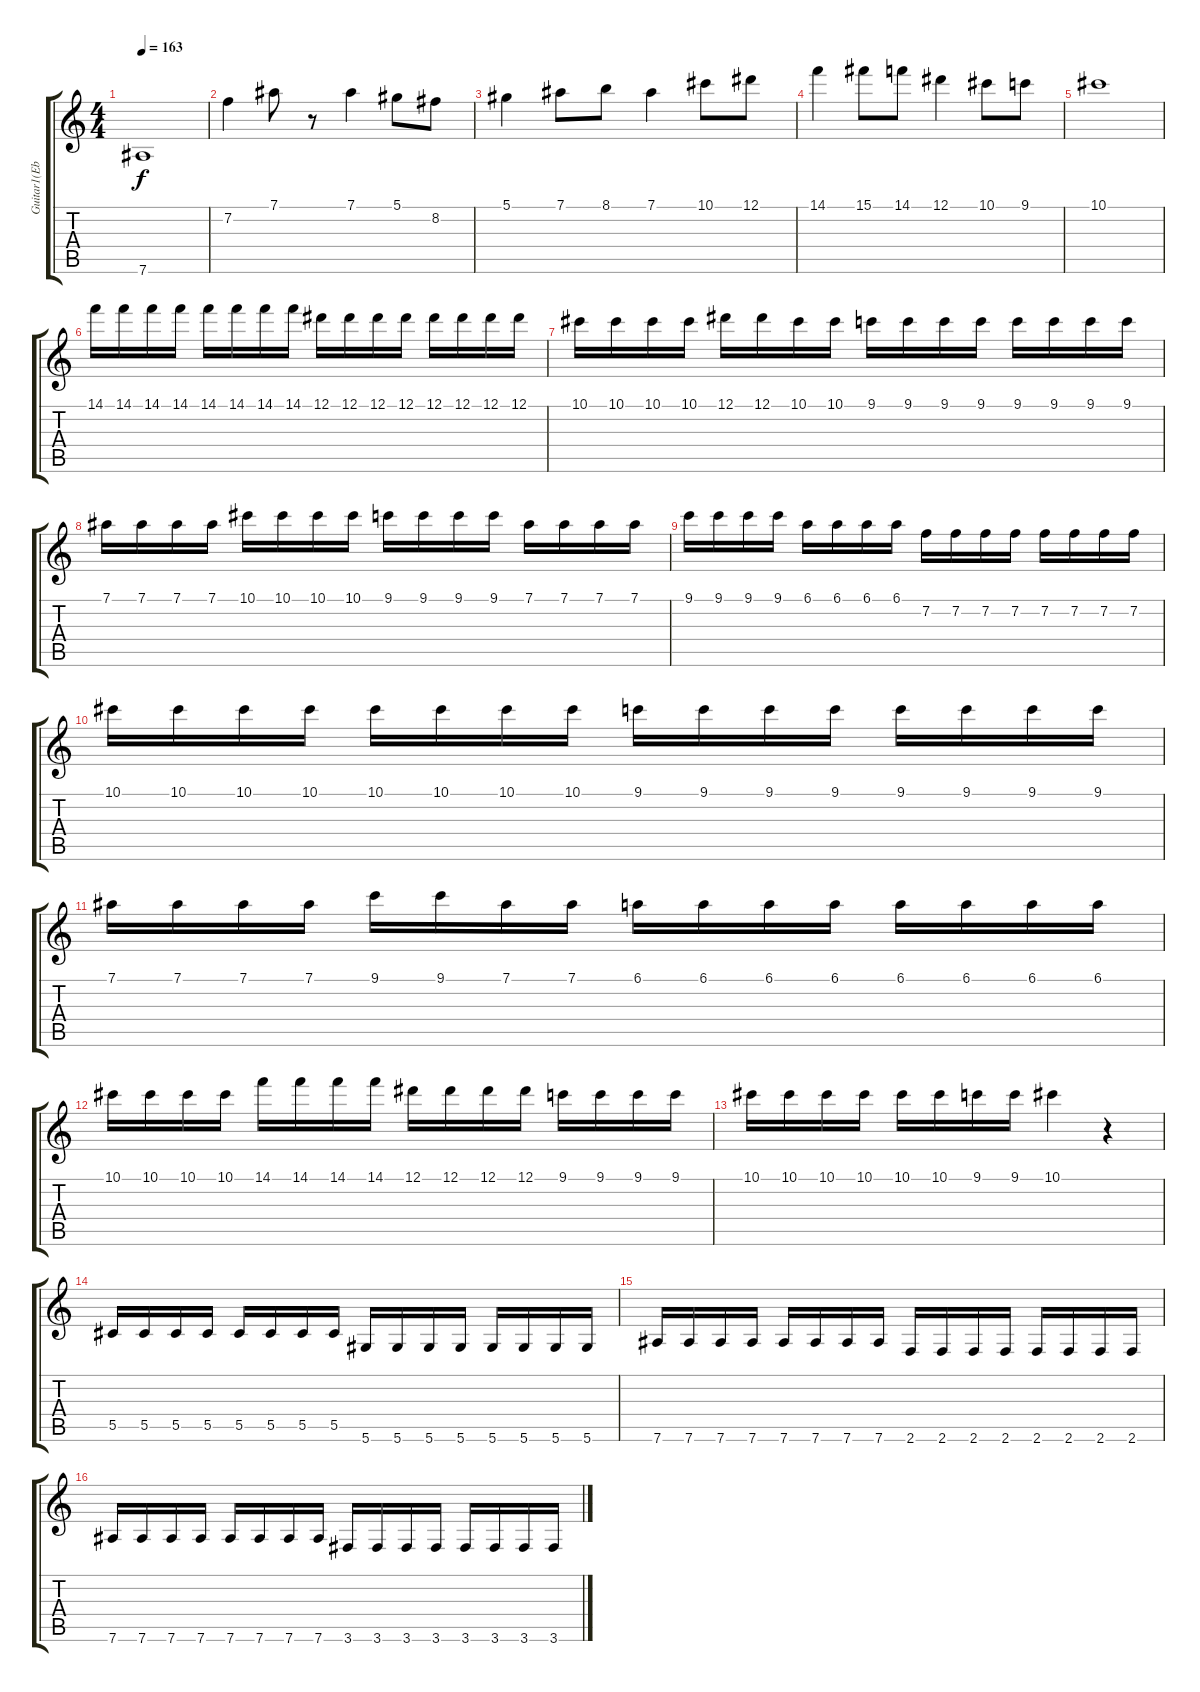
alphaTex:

\track ("Guitar1(Eb-tuning)" "Guitar1(Eb") {instrument overdrivenguitar}
\staff {score tabs}
\tuning (Eb4 Bb3 Gb3 Db3 Ab2 Eb2) {hide}
\ts (4 4)
\tempo 163
\clef g2
\ks c
7.6.1{dy f} |
7.2.4 7.1.8 r.8 7.1.4 5.1.8 8.2.8 |
5.1.4 7.1.8 8.1.8 7.1.4 10.1.8 12.1.8 |
14.1.4 15.1.8 14.1.8 12.1.4 10.1.8 9.1.8 |
10.1.1 |
14.1.16 14.1.16 14.1.16 14.1.16 14.1.16 14.1.16 14.1.16 14.1.16 12.1.16 12.1.16 12.1.16 12.1.16 12.1.16 12.1.16 12.1.16 12.1.16 |
10.1.16 10.1.16 10.1.16 10.1.16 12.1.16 12.1.16 10.1.16 10.1.16 9.1.16 9.1.16 9.1.16 9.1.16 9.1.16 9.1.16 9.1.16 9.1.16 |
7.1.16 7.1.16 7.1.16 7.1.16 10.1.16 10.1.16 10.1.16 10.1.16 9.1.16 9.1.16 9.1.16 9.1.16 7.1.16 7.1.16 7.1.16 7.1.16 |
9.1.16 9.1.16 9.1.16 9.1.16 6.1.16 6.1.16 6.1.16 6.1.16 7.2.16 7.2.16 7.2.16 7.2.16 7.2.16 7.2.16 7.2.16 7.2.16 |
10.1.16 10.1.16 10.1.16 10.1.16 10.1.16 10.1.16 10.1.16 10.1.16 9.1.16 9.1.16 9.1.16 9.1.16 9.1.16 9.1.16 9.1.16 9.1.16 |
7.1.16 7.1.16 7.1.16 7.1.16 9.1.16 9.1.16 7.1.16 7.1.16 6.1.16 6.1.16 6.1.16 6.1.16 6.1.16 6.1.16 6.1.16 6.1.16 |
10.1.16 10.1.16 10.1.16 10.1.16 14.1.16 14.1.16 14.1.16 14.1.16 12.1.16 12.1.16 12.1.16 12.1.16 9.1.16 9.1.16 9.1.16 9.1.16 |
10.1.16 10.1.16 10.1.16 10.1.16 10.1.16 10.1.16 9.1.16 9.1.16 10.1.4 r.4 |
5.5.16 5.5.16 5.5.16 5.5.16 5.5.16 5.5.16 5.5.16 5.5.16 5.6.16 5.6.16 5.6.16 5.6.16 5.6.16 5.6.16 5.6.16 5.6.16 |
7.6.16 7.6.16 7.6.16 7.6.16 7.6.16 7.6.16 7.6.16 7.6.16 2.6.16 2.6.16 2.6.16 2.6.16 2.6.16 2.6.16 2.6.16 2.6.16 |
7.6.16 7.6.16 7.6.16 7.6.16 7.6.16 7.6.16 7.6.16 7.6.16 3.6.16 3.6.16 3.6.16 3.6.16 3.6.16 3.6.16 3.6.16 3.6.16
